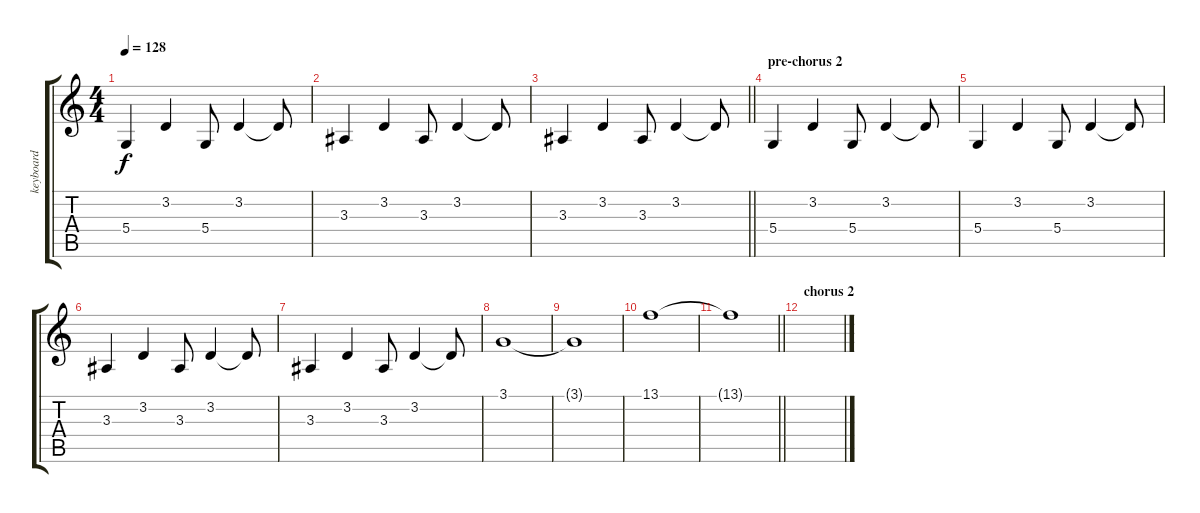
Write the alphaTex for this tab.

\track ("keyboard" "keyboard") {instrument drawbarorgan}
\staff {score tabs}
\tuning (E4 B3 G3 D3 A2 E2) {hide}
\ts (4 4)
\tempo 128
\clef g2
\ks c
5.4.4{dy f} 3.2.4 5.4.8 3.2.4 3.2{t}.8 |
3.3.4 3.2.4 3.3.8 3.2.4 3.2{t}.8 |
\barLineRight lightlight
3.3.4 3.2.4 3.3.8 3.2.4 3.2{t}.8 |
\section ("" "pre-chorus 2")
5.4.4 3.2.4 5.4.8 3.2.4 3.2{t}.8 |
5.4.4 3.2.4 5.4.8 3.2.4 3.2{t}.8 |
3.3.4 3.2.4 3.3.8 3.2.4 3.2{t}.8 |
3.3.4 3.2.4 3.3.8 3.2.4 3.2{t}.8 |
3.1.1{volume 11 balance 2 instrument stringensemble1} |
3.1{t}.1 |
13.1.1 |
\barLineRight lightlight
13.1{t}.1 |
\section ("" "chorus 2")
